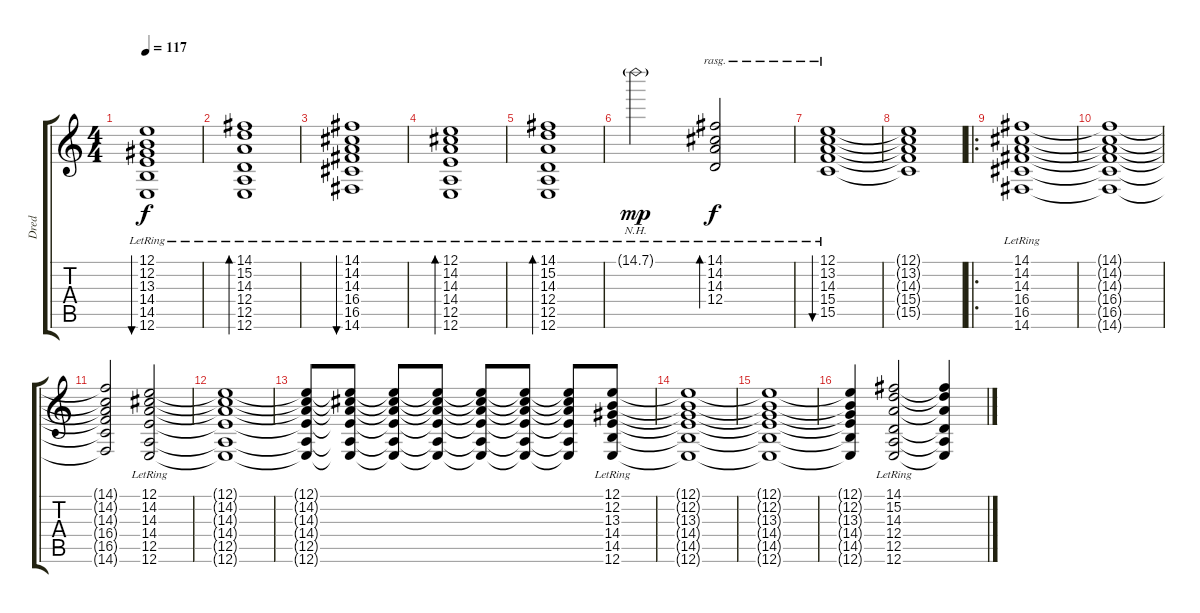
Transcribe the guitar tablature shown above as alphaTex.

\track ("Dred" "Dred") {instrument stringensemble2}
\staff {score tabs}
\tuning (E4 B3 G3 D3 A2 E2) {hide}
\ts (4 4)
\tempo 117
\clef g2
\ks c
(12.1{lr} 12.2{lr} 13.3{lr} 14.4{lr} 14.5{lr} 12.6{lr}).1{bu 480 dy f} |
(14.1{lr} 15.2{lr} 14.3{lr} 12.4{lr} 12.5{lr} 12.6{lr}).1{bd 480} |
(14.1{lr} 14.2{lr} 14.3{lr} 16.4{lr} 16.5{lr} 14.6{lr}).1{bu 480} |
(12.1{lr} 14.2{lr} 14.3{lr} 14.4{lr} 12.5{lr} 12.6{lr}).1{bd 480} |
(14.1{lr} 15.2{lr} 14.3{lr} 12.4{lr} 12.5{lr} 12.6{lr}).1{bd 480} |
15.1{nh g lr}.2{dy mp} (14.1{lr} 14.2{lr} 14.3{lr} 12.4{lr}).2{bd 480 rasg ii dy f} |
(12.1{lr} 13.2{lr} 14.3{lr} 15.4{lr} 15.5{lr}).1{bu 120 rasg ii} |
(12.1{t} 13.2{t} 14.3{t} 15.4{t} 15.5{t}).1 |
\ro
(14.1{lr} 14.2{lr} 14.3{lr} 16.4{lr} 16.5{lr} 14.6{lr}).1 |
(14.1{t} 14.2{t} 14.3{t} 16.4{t} 16.5{t} 14.6{t}).1 |
(14.1{t} 14.2{t} 14.3{t} 16.4{t} 16.5{t} 14.6{t}).2 (12.1{lr} 14.2{lr} 14.3{lr} 14.4{lr} 12.5{lr} 12.6{lr}).2 |
(12.1{t} 14.2{t} 14.3{t} 14.4{t} 12.5{t} 12.6{t}).1 |
(12.1{t} 14.2{t} 14.3{t} 14.4{t} 12.5{t} 12.6{t}).8 (12.1{t} 14.2{t} 14.3{t} 14.4{t} 12.5{t} 12.6{t}).8 (12.1{t} 14.2{t} 14.3{t} 14.4{t} 12.5{t} 12.6{t}).8 (12.1{t} 14.2{t} 14.3{t} 14.4{t} 12.5{t} 12.6{t}).8 (12.1{t} 14.2{t} 14.3{t} 14.4{t} 12.5{t} 12.6{t}).8 (12.1{t} 14.2{t} 14.3{t} 14.4{t} 12.5{t} 12.6{t}).8 (12.1{t} 14.2{t} 14.3{t} 14.4{t} 12.5{t} 12.6{t}).8 (12.1{lr} 12.2{lr} 13.3{lr} 14.4{lr} 14.5{lr} 12.6{lr}).8 |
(12.1{t} 12.2{t} 13.3{t} 14.4{t} 14.5{t} 12.6{t}).1 |
(12.1{t} 12.2{t} 13.3{t} 14.4{t} 14.5{t} 12.6{t}).1 |
(12.1{t} 12.2{t} 13.3{t} 14.4{t} 14.5{t} 12.6{t}).4 (14.1{lr} 15.2{lr} 14.3{lr} 12.4{lr} 12.5{lr} 12.6{lr}).2 (14.1{t} 15.2{t} 14.3{t} 12.4{t} 12.5{t} 12.6{t}).4
